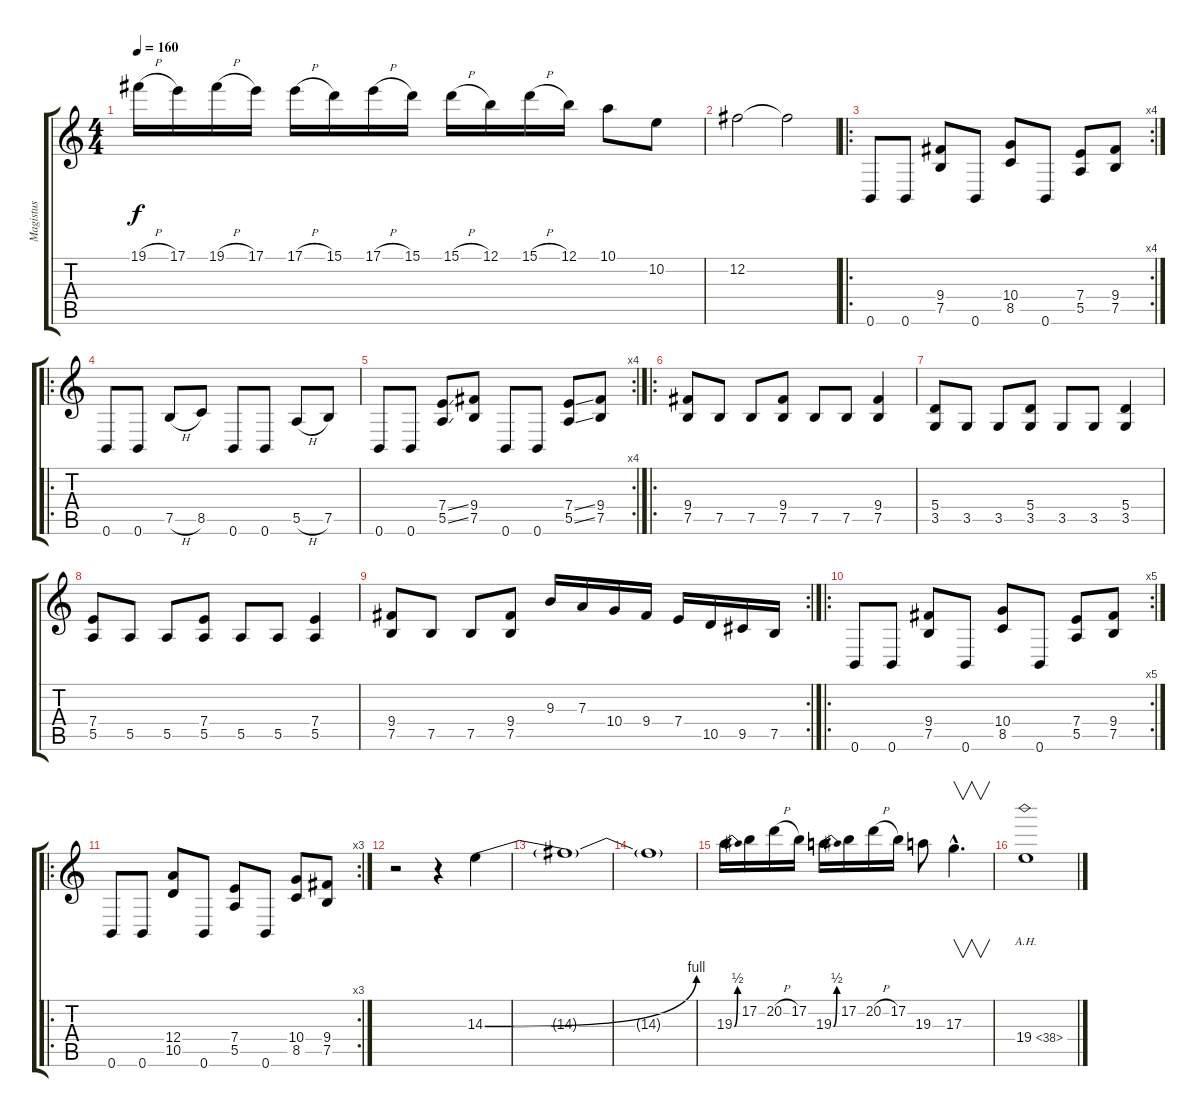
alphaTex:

\track ("Magistus" "Magistus") {instrument distortionguitar}
\staff {score tabs}
\tuning (B3 Gb3 D3 A2 E2 B1) {hide}
\ts (4 4)
\tempo 160
\clef g2
\ks c
19.1{h}.16{dy f} 17.1.16 19.1{h}.16 17.1.16 17.1{h}.16 15.1.16 17.1{h}.16 15.1.16 15.1{h}.16 12.1.16 15.1{h}.16 12.1.16 10.1.8 10.2.8 |
12.2.2 12.2{t}.2 |
\ro
\rc 4
0.6.8{volume 14} 0.6.8 (9.4 7.5).8 0.6.8 (10.4 8.5).8 0.6.8 (7.4 5.5).8 (9.4 7.5).8 |
\ro
0.6.8 0.6.8 7.5{h}.8 8.5.8 0.6.8 0.6.8 5.5{h}.8 7.5.8 |
\rc 4
0.6.8 0.6.8 (7.4{ss} 5.5{ss}).8 (9.4 7.5).8 0.6.8 0.6.8 (7.4{ss} 5.5{ss}).8 (9.4 7.5).8 |
\ro
(9.4 7.5).8 7.5.8 7.5.8 (9.4 7.5).8 7.5.8 7.5.8 (9.4 7.5).4 |
(5.4 3.5).8 3.5.8 3.5.8 (5.4 3.5).8 3.5.8 3.5.8 (5.4 3.5).4 |
(7.4 5.5).8 5.5.8 5.5.8 (7.4 5.5).8 5.5.8 5.5.8 (7.4 5.5).4 |
\rc 2
(9.4 7.5).8 7.5.8 7.5.8 (9.4 7.5).8 9.3.16 7.3.16 10.4.16 9.4.16 7.4.16 10.5.16 9.5.16 7.5.16 |
\ro
\rc 5
0.6.8 0.6.8 (9.4 7.5).8 0.6.8 (10.4 8.5).8 0.6.8 (7.4 5.5).8 (9.4 7.5).8 |
\ro
\rc 3
0.6.8 0.6.8 (12.4 10.5).8 0.6.8 (7.4 5.5).8 0.6.8 (10.4 8.5).8 (9.4 7.5).8 |
r.2 r.4 14.3{be (bend 0 0 60 4)}.4 |
14.3{t}.1 |
14.3{t}.1 |
19.3{be (bend 0 0 60 2)}.16 17.2.16 20.2{h}.16 17.2.16 19.3{be (bend 0 0 60 2)}.16 17.2.16 20.2{h}.16 17.2.16 19.3.8 17.3{hac}.4{v d} |
19.4{ah 19}.1
